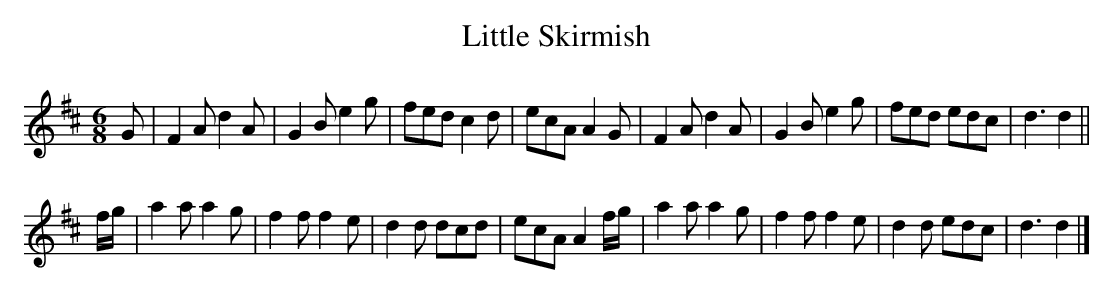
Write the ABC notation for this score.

X:1
T:Little Skirmish
M:6/8
K:D
G|\
F2A d2A| G2B e2g| fed c2d| ecA A2G|\
F2A d2A| G2B e2g| fed edc| d3 d2 ||
f/g/|\
a2a a2g| f2f f2e| d2d dcd| ecA A2 f/g/|\
a2a a2g| f2f f2e| d2d edc| d3 d2|]
